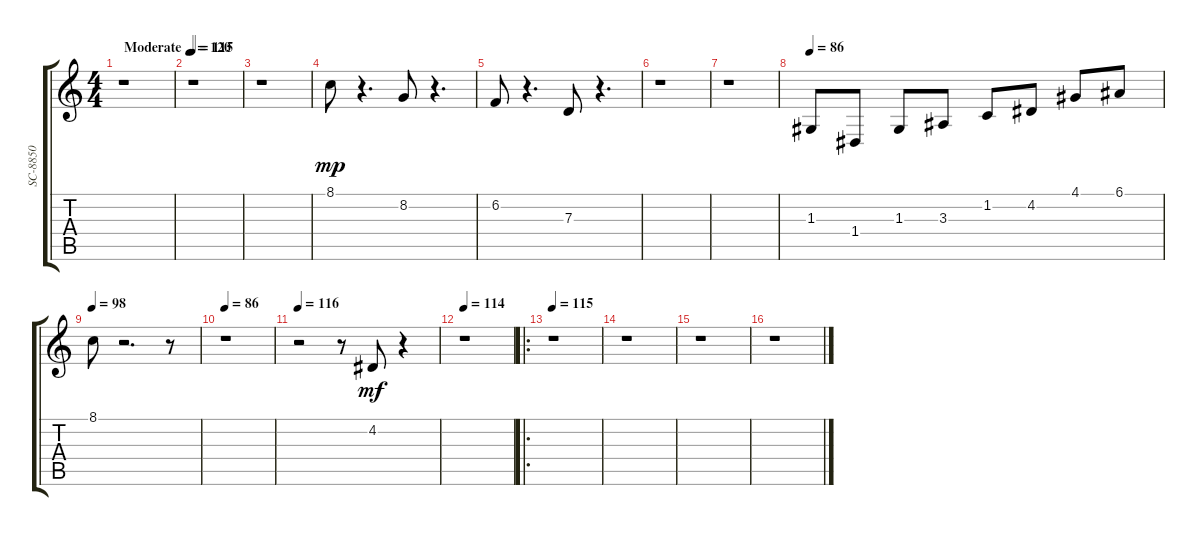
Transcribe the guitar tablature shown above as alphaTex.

\track ("SC-8850" "SC-8850") {instrument orchestralharp}
\staff {score tabs}
\tuning (E4 B3 G3 D3 A2 E2) {hide}
\ts (4 4)
\tempo (120 "Moderate")
\clef g2
\ks c
r.1{dy mp instrument orchestralharp} |
\tempo 115
r.1 |
r.1 |
8.1.8{instrument orchestralharp} r.4{d} 8.2.8 r.4{d} |
6.2.8 r.4{d} 7.3.8 r.4{d} |
r.1 |
r.1 |
\tempo 86
1.3.8{instrument orchestralharp} 1.4.8 1.3.8 3.3.8 1.2.8 4.2.8 4.1.8 6.1.8 |
\tempo 98
8.1.8 r.2{d} r.8 |
\tempo 86
r.1 |
\tempo 116
r.2 r.8 4.2.8{dy mf} r.4 |
\tempo 114
r.1 |
\ro
\tempo 115
r.1 |
r.1 |
r.1 |
r.1
